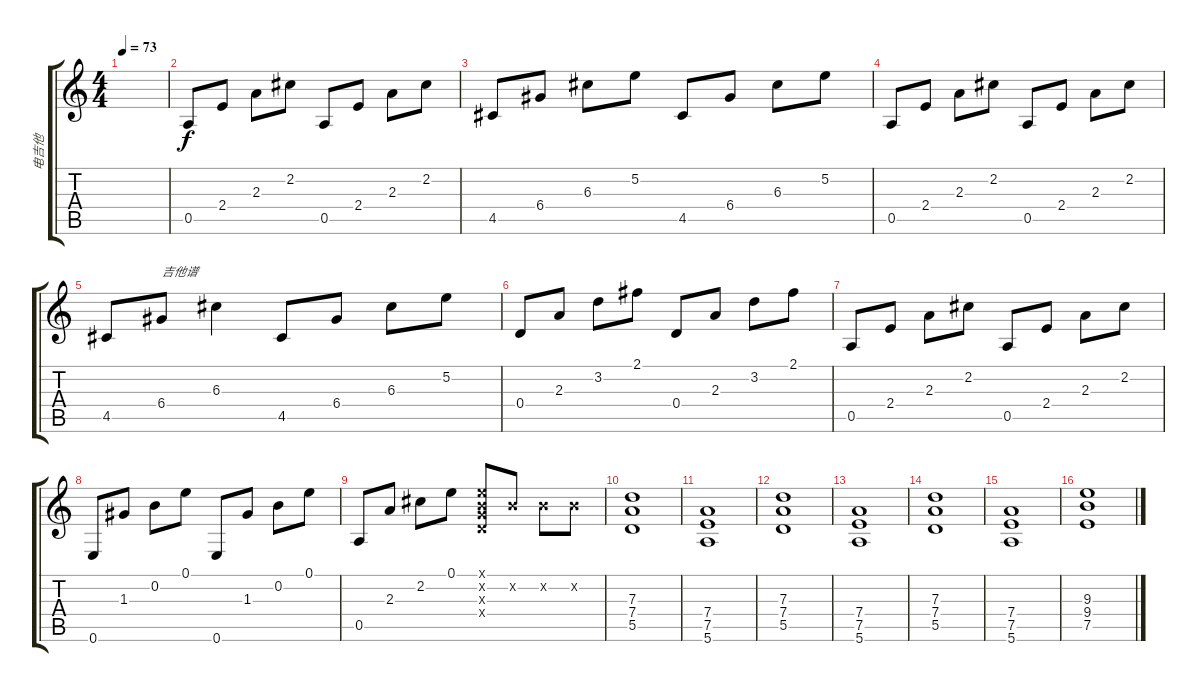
\track ("电吉他" "电吉他") {instrument distortionguitar}
\staff {score tabs}
\tuning (E4 B3 G3 D3 A2 E2) {hide}
\ts (4 4)
\tempo 73
\clef g2
\ks c
|
0.5.8{instrument electricguitarclean} 2.4.8 2.3.8 2.2.8 0.5.8 2.4.8 2.3.8 2.2.8 |
4.5.8 6.4.8 6.3.8 5.2.8 4.5.8 6.4.8 6.3.8 5.2.8 |
0.5.8 2.4.8 2.3.8 2.2.8 0.5.8 2.4.8 2.3.8 2.2.8 |
4.5.8 6.4.8{txt "吉他谱"} 6.3.4 4.5.8 6.4.8 6.3.8 5.2.8 |
0.4.8 2.3.8 3.2.8 2.1.8 0.4.8 2.3.8 3.2.8 2.1.8 |
0.5.8 2.4.8 2.3.8 2.2.8 0.5.8 2.4.8 2.3.8 2.2.8 |
0.6.8 1.3.8 0.2.8 0.1.8 0.6.8 1.3.8 0.2.8 0.1.8 |
0.5.8 2.3.8 2.2.8 0.1.8 (0.1{x} 0.2{x} 0.3{x} 0.4{x}).8{instrument distortionguitar} 0.2{x}.8 0.2{x}.8 0.2{x}.8 |
(7.3 7.4 5.5).1 |
(7.4 7.5 5.6).1 |
(7.3 7.4 5.5).1 |
(7.4 7.5 5.6).1 |
(7.3 7.4 5.5).1 |
(7.4 7.5 5.6).1 |
(9.3 9.4 7.5).1
